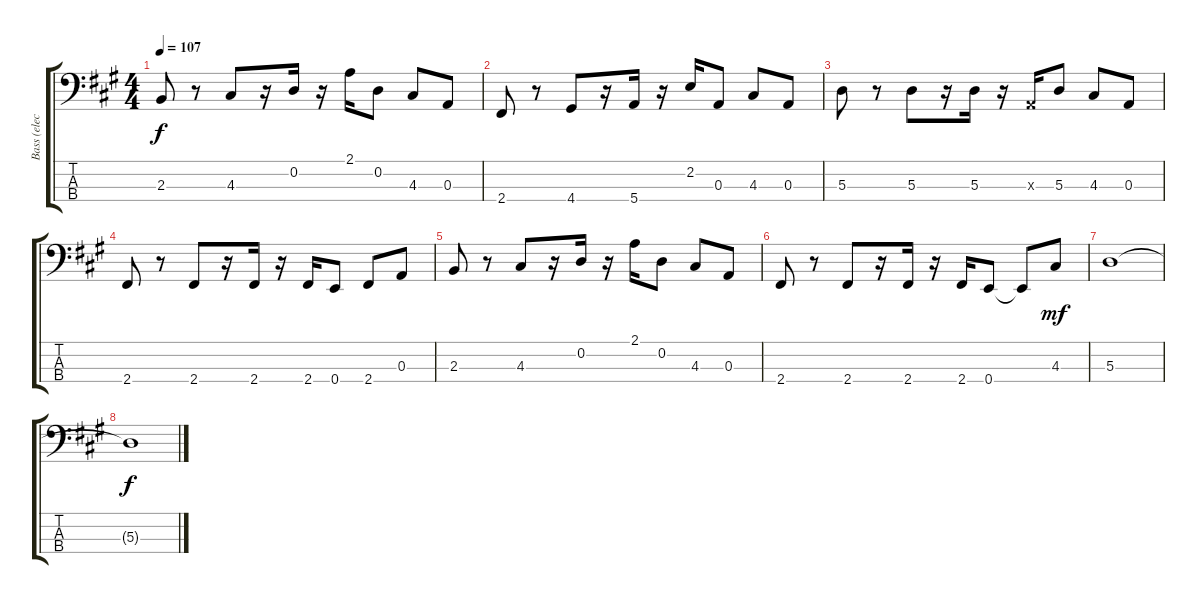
\track ("Bass (elec.)" "Bass (elec") {instrument electricbassfinger}
\staff {score tabs}
\tuning (G2 D2 A1 E1) {hide}
\ts (4 4)
\tempo 107
\clef f4
\ks f#minor
2.3.8{dy f} r.8 4.3.8 r.16 0.2.16 r.16 2.1.16 0.2.8 4.3.8 0.3.8 |
2.4.8 r.8 4.4.8 r.16 5.4.16 r.16 2.2.16 0.3.8 4.3.8 0.3.8 |
5.3.8 r.8 5.3.8 r.16 5.3.16 r.16 0.3{x}.16 5.3.8 4.3.8 0.3.8 |
2.4.8 r.8 2.4.8 r.16 2.4.16 r.16 2.4.16 0.4.8 2.4.8 0.3.8 |
2.3.8 r.8 4.3.8 r.16 0.2.16 r.16 2.1.16 0.2.8 4.3.8 0.3.8 |
2.4.8 r.8 2.4.8 r.16 2.4.16 r.16 2.4.16 0.4.8 0.4{t}.8 4.3.8{dy mf} |
5.3.1 |
5.3{t}.1{dy f}
